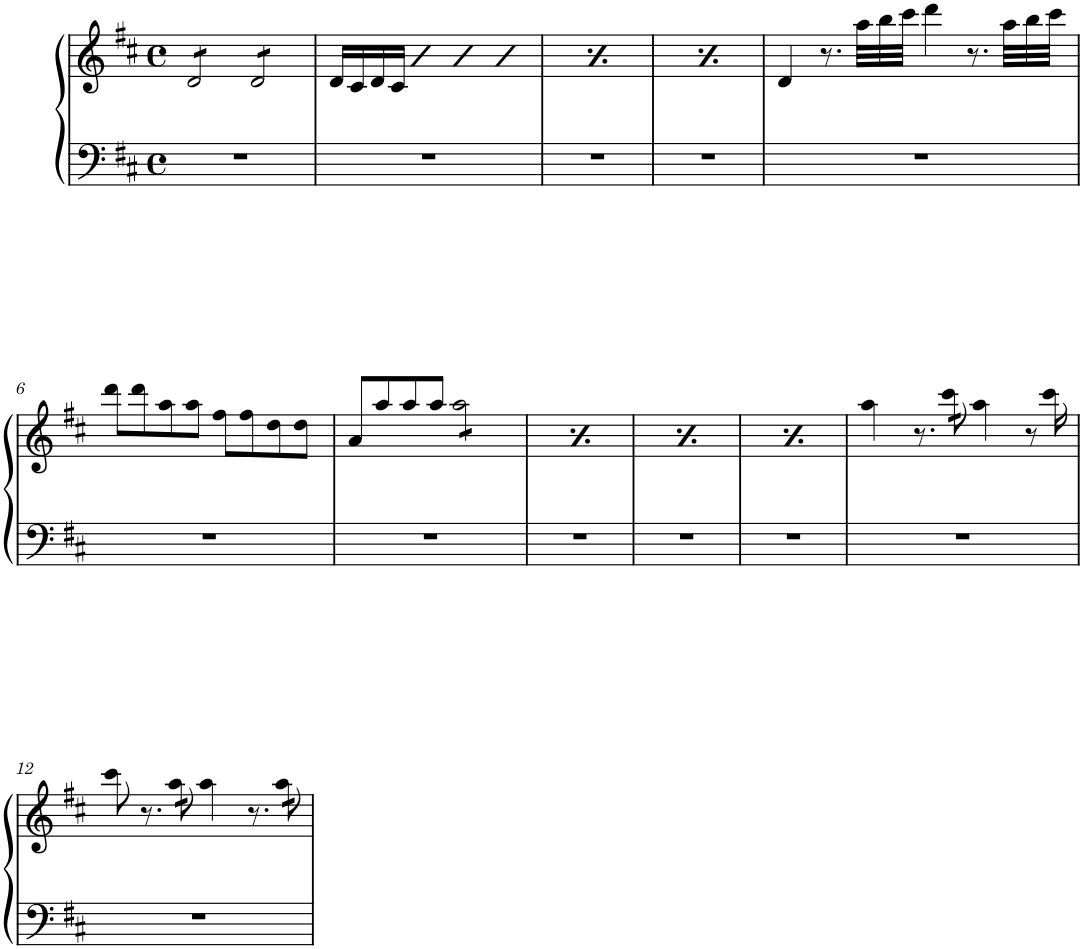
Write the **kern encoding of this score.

**kern	**kern
*part1	*part1
*staff2	*staff1
*I"Piano	*
*I'Pno.	*
*clefF4	*clefG2
*k[f#c#]	*k[f#c#]
*M4/4	*M4/4
*met(c)	*met(c)
=1	=1
*	*tremolo
1r	8d/L
.	8d/
.	8d/
.	8d/J
.	8d/L
.	8d/
.	8d/
.	8d/J
*	*Xtremolo
=2	=2
*	*^
1r	16d/LL	4ryy
.	16c#/	.
.	16d/	.
.	16c#/JJ	.
.	4ryy	4b
.	2ryy	4b
.	.	4b
=3	=3	=3
1r	16d/LL	4ryy
.	16c#/	.
.	16d/	.
.	16c#/JJ	.
.	4ryy	4b
.	2ryy	4b
.	.	4b
=4	=4	=4
1r	16d/LL	4ryy
.	16c#/	.
.	16d/	.
.	16c#/JJ	.
.	4ryy	4b
.	2ryy	4b
.	.	4b
*	*v	*v
=5	=5
*k[f#c#]	*k[f#c#]
1r	4d/
.	8.r
*	*Xbrackettup
.	48aa\LLL
.	48bb\
.	48ccc#\JJJ
.	4ddd\
.	8.r
.	48aa\LLL
.	48bb\
.	48ccc#\JJJ
!!LO:LB:g=z
=6	=6
1r	8ddd\L
.	8ddd\
.	8aa\
.	8aa\J
.	8ff#\L
.	8ff#\
.	8dd\
.	8dd\J
=7	=7
1r	8a/L
.	8aa/
.	8aa/
.	8aa/J
*	*tremolo
.	8aa\L
.	8aa\
.	8aa\
.	8aa\J
*	*Xtremolo
=8	=8
*k[f#c#]	*k[f#c#]
1r	8a/L
.	8aa/
.	8aa/
.	8aa/J
*	*tremolo
.	8aa\L
.	8aa\
.	8aa\
.	8aa\J
*	*Xtremolo
=9	=9
1r	8a/L
.	8aa/
.	8aa/
.	8aa/J
*	*tremolo
.	8aa\L
.	8aa\
.	8aa\
.	8aa\J
*	*Xtremolo
=10	=10
1r	8a/L
.	8aa/
.	8aa/
.	8aa/J
*	*tremolo
.	8aa\L
.	8aa\
.	8aa\
.	8aa\J
*	*Xtremolo
=11	=11
1r	4aa\
.	8.r
*	*tremolo
.	16ccc#\
.	16ccc#\
*	*Xtremolo
.	4aa\
.	8r
.	16ccc#\
!!LO:LB:g=z
=12	=12
1r	8ccc#\
.	8.r
*	*tremolo
.	16aa\
.	16aa\
*	*Xtremolo
.	4aa\
.	8.r
*	*tremolo
.	16aa\
.	16aa\
*	*Xtremolo
=	=
*-	*-
